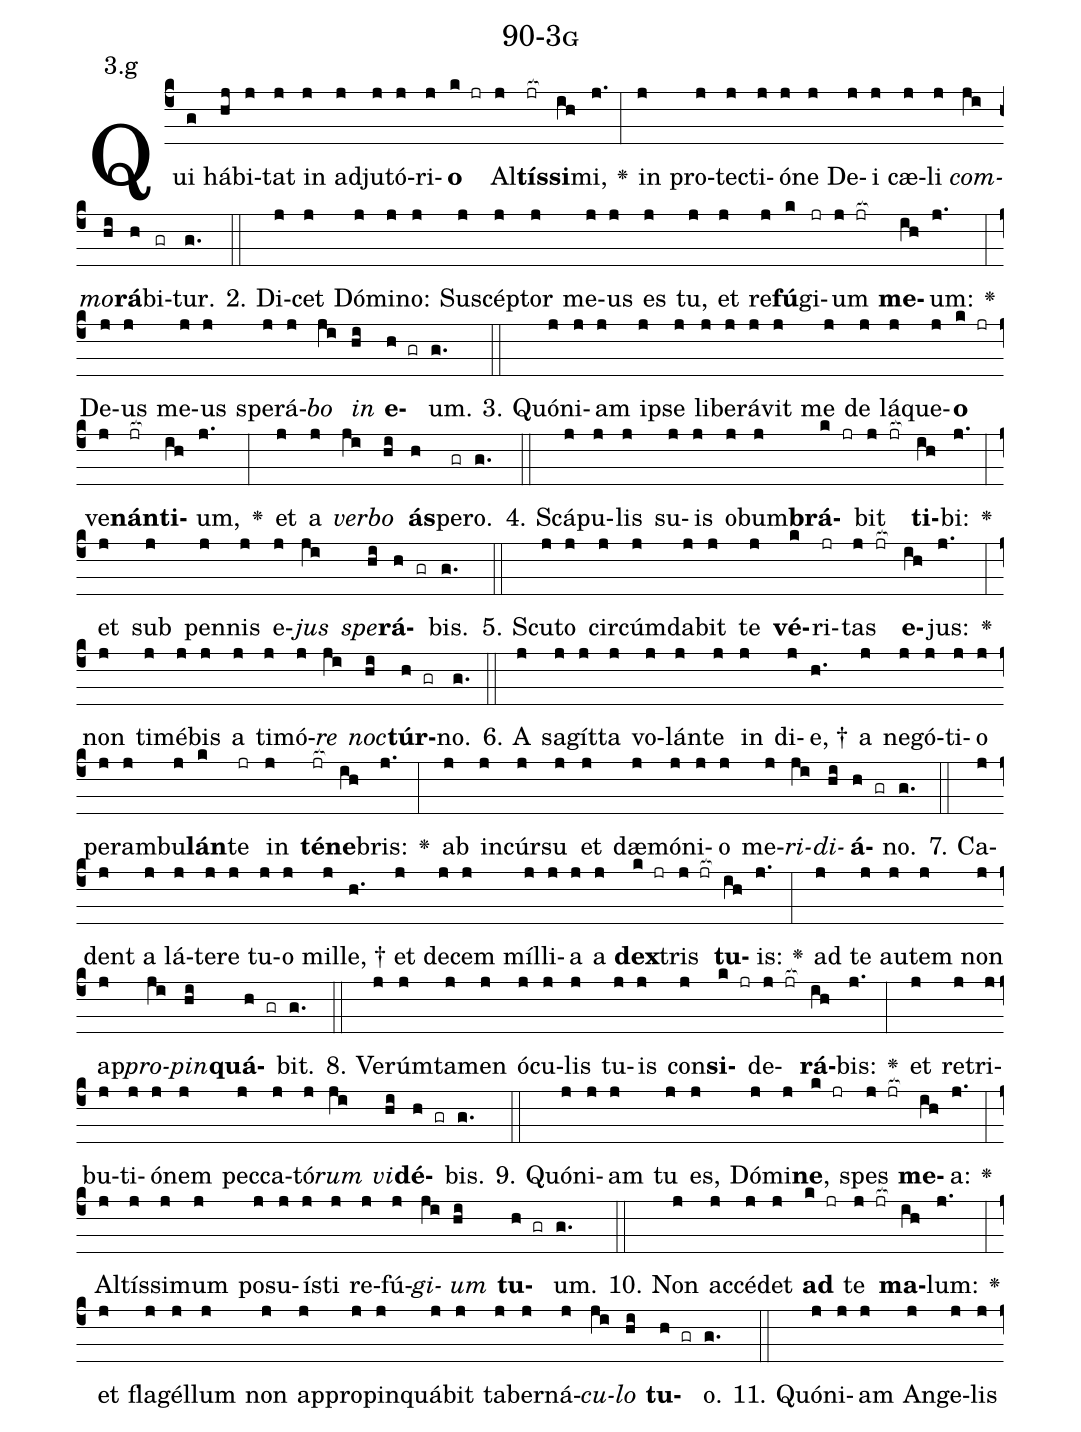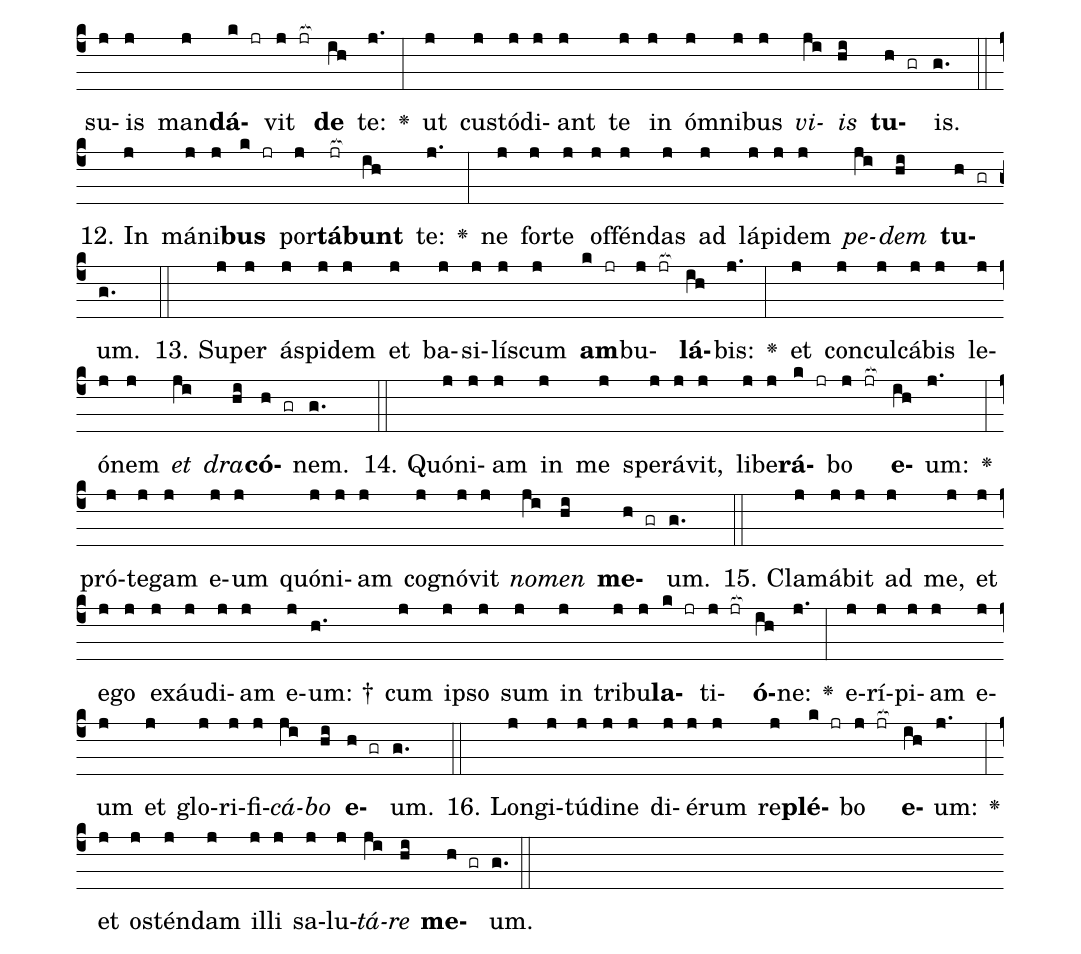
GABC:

name: 90-3g;
annotation: 3.g;
%%
(c4)Qui(g) há(hj)bi(j)tat(j) in(j) ad(j)ju(j)tó(j)ri(j)<b>o</b>(k jr) Al(j)<b>tís</b>(jr[ocb:1{])<b>si</b>(ih[ocb:0}])mi,(j.) <v>\greheightstar</v>(:) in(j) pro(j)tec(j)ti(j)ó(j)ne(j) De(j)i(j) cæ(j)li(j) <i>com</i>(ji)<i>mo</i>(hi)<b>rá</b>(h)bi(gr)tur.(g.) (::)
2. Di(j)cet(j) Dó(j)mi(j)no:(j) Su(j)scép(j)tor(j) me(j)us(j) es(j) tu,(j) et(j) re(j)<b>fú</b>(k)gi(jr)um(j jr[ocb:1{]) <b>me</b>(ih[ocb:0}])um:(j.) <v>\greheightstar</v>(:) De(j)us(j) me(j)us(j) spe(j)rá(j)<i>bo</i>(ji) <i>in</i>(hi) <b>e</b>(h gr)um.(g.) (::)
3. Quón(j)i(j)am(j) ip(j)se(j) li(j)be(j)rá(j)vit(j) me(j) de(j) lá(j)que(j)<b>o</b>(k jr) ve(j)<b>nán</b>(jr[ocb:1{])<b>ti</b>(ih[ocb:0}])um,(j.) <v>\greheightstar</v>(:) et(j) a(j) <i>ver</i>(ji)<i>bo</i>(hi) <b>ás</b>(h)pe(gr)ro.(g.) (::)
4. Scá(j)pu(j)lis(j) su(j)is(j) ob(j)um(j)<b>brá</b>(k jr)bit(j jr[ocb:1{]) <b>ti</b>(ih[ocb:0}])bi:(j.) <v>\greheightstar</v>(:) et(j) sub(j) pen(j)nis(j) e(j)<i>jus</i>(ji) <i>spe</i>(hi)<b>rá</b>(h gr)bis.(g.) (::)
5. Scu(j)to(j) cir(j)cúm(j)da(j)bit(j) te(j) <b>vé</b>(k)ri(jr)tas(j jr[ocb:1{]) <b>e</b>(ih[ocb:0}])jus:(j.) <v>\greheightstar</v>(:) non(j) ti(j)mé(j)bis(j) a(j) ti(j)mó(j)<i>re</i>(ji) <i>noc</i>(hi)<b>túr</b>(h gr)no.(g.) (::)
6. A(j) sa(j)gít(j)ta(j) vo(j)lán(j)te(j) in(j) di(j)e, †(h.) a(j) neg(j)ó(j)ti(j)o(j) per(j)am(j)bu(j)<b>lán</b>(k)te(jr) in(j) <b>té</b>(jr[ocb:1{])<b>ne</b>(ih[ocb:0}])bris:(j.) <v>\greheightstar</v>(:) ab(j) in(j)cúr(j)su(j) et(j) dæ(j)mó(j)ni(j)o(j) me(j)<i>ri</i>(ji)<i>di</i>(hi)<b>á</b>(h gr)no.(g.) (::)
7. Ca(j)dent(j) a(j) lá(j)te(j)re(j) tu(j)o(j) mil(j)le, †(h.) et(j) de(j)cem(j) míl(j)li(j)a(j) a(j) <b>dex</b>(k jr)tris(j jr[ocb:1{]) <b>tu</b>(ih[ocb:0}])is:(j.) <v>\greheightstar</v>(:) ad(j) te(j) au(j)tem(j) non(j) ap(j)<i>pro</i>(ji)<i>pin</i>(hi)<b>quá</b>(h gr)bit.(g.) (::)
8. Ve(j)rúm(j)ta(j)men(j) ó(j)cu(j)lis(j) tu(j)is(j) con(j)<b>si</b>(k jr)de(j jr[ocb:1{])<b>rá</b>(ih[ocb:0}])bis:(j.) <v>\greheightstar</v>(:) et(j) re(j)tri(j)bu(j)ti(j)ó(j)nem(j) pec(j)ca(j)tó(j)<i>rum</i>(ji) <i>vi</i>(hi)<b>dé</b>(h gr)bis.(g.) (::)
9. Quón(j)i(j)am(j) tu(j) es,(j) Dó(j)mi(j)<b>ne</b>,(k jr) spes(j jr[ocb:1{]) <b>me</b>(ih[ocb:0}])a:(j.) <v>\greheightstar</v>(:) Al(j)tís(j)si(j)mum(j) po(j)su(j)ís(j)ti(j) re(j)fú(j)<i>gi</i>(ji)<i>um</i>(hi) <b>tu</b>(h gr)um.(g.) (::)
10. Non(j) ac(j)cé(j)det(j) <b>ad</b>(k jr) te(j jr[ocb:1{]) <b>ma</b>(ih[ocb:0}])lum:(j.) <v>\greheightstar</v>(:) et(j) fla(j)gél(j)lum(j) non(j) ap(j)pro(j)pin(j)quá(j)bit(j) ta(j)ber(j)ná(j)<i>cu</i>(ji)<i>lo</i>(hi) <b>tu</b>(h gr)o.(g.) (::)
11. Quón(j)i(j)am(j) An(j)ge(j)lis(j) su(j)is(j) man(j)<b>dá</b>(k jr)vit(j jr[ocb:1{]) <b>de</b>(ih[ocb:0}]) te:(j.) <v>\greheightstar</v>(:) ut(j) cus(j)tó(j)di(j)ant(j) te(j) in(j) óm(j)ni(j)bus(j) <i>vi</i>(ji)<i>is</i>(hi) <b>tu</b>(h gr)is.(g.) (::)
12. In(j) má(j)ni(j)<b>bus</b>(k jr) por(j)<b>tá</b>(jr[ocb:1{])<b>bunt</b>(ih[ocb:0}]) te:(j.) <v>\greheightstar</v>(:) ne(j) for(j)te(j) of(j)fén(j)das(j) ad(j) lá(j)pi(j)dem(j) <i>pe</i>(ji)<i>dem</i>(hi) <b>tu</b>(h gr)um.(g.) (::)
13. Su(j)per(j) ás(j)pi(j)dem(j) et(j) ba(j)si(j)lís(j)cum(j) <b>am</b>(k jr)bu(j jr[ocb:1{])<b>lá</b>(ih[ocb:0}])bis:(j.) <v>\greheightstar</v>(:) et(j) con(j)cul(j)cá(j)bis(j) le(j)ó(j)nem(j) <i>et</i>(ji) <i>dra</i>(hi)<b>có</b>(h gr)nem.(g.) (::)
14. Quón(j)i(j)am(j) in(j) me(j) spe(j)rá(j)vit,(j) li(j)be(j)<b>rá</b>(k jr)bo(j jr[ocb:1{]) <b>e</b>(ih[ocb:0}])um:(j.) <v>\greheightstar</v>(:) pró(j)te(j)gam(j) e(j)um(j) quón(j)i(j)am(j) co(j)gnó(j)vit(j) <i>no</i>(ji)<i>men</i>(hi) <b>me</b>(h gr)um.(g.) (::)
15. Cla(j)má(j)bit(j) ad(j) me,(j) et(j) e(j)go(j) ex(j)áu(j)di(j)am(j) e(j)um: †(h.) cum(j) ip(j)so(j) sum(j) in(j) tri(j)bu(j)<b>la</b>(k jr)ti(j jr[ocb:1{])<b>ó</b>(ih[ocb:0}])ne:(j.) <v>\greheightstar</v>(:) e(j)rí(j)pi(j)am(j) e(j)um(j) et(j) glo(j)ri(j)fi(j)<i>cá</i>(ji)<i>bo</i>(hi) <b>e</b>(h gr)um.(g.) (::)
16. Lon(j)gi(j)tú(j)di(j)ne(j) di(j)é(j)rum(j) re(j)<b>plé</b>(k jr)bo(j jr[ocb:1{]) <b>e</b>(ih[ocb:0}])um:(j.) <v>\greheightstar</v>(:) et(j) os(j)tén(j)dam(j) il(j)li(j) sa(j)lu(j)<i>tá</i>(ji)<i>re</i>(hi) <b>me</b>(h gr)um.(g.) (::)
